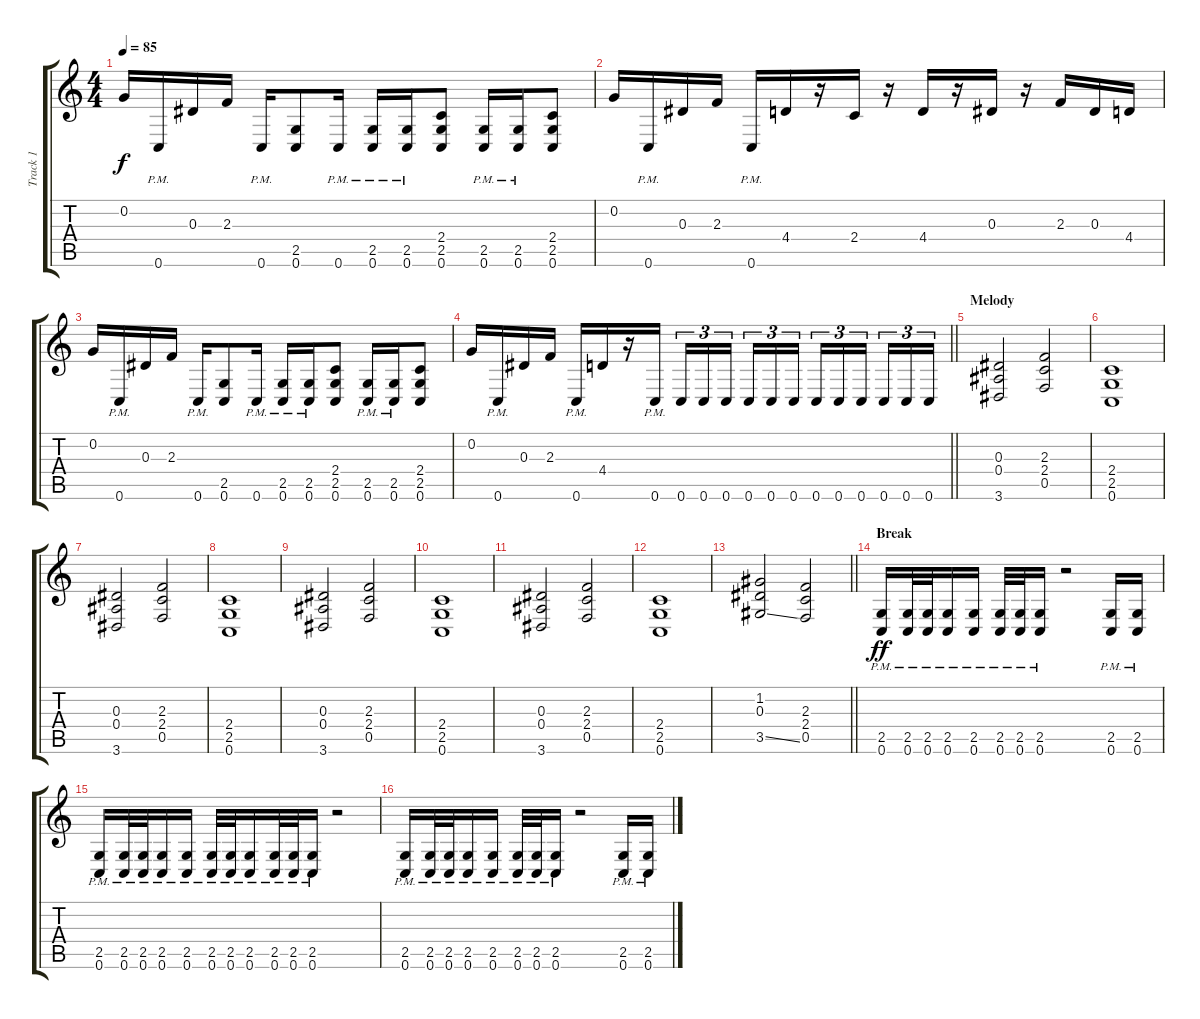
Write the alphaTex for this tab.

\track ("Track 1" "Track 1") {instrument distortionguitar}
\staff {score tabs}
\tuning (C4 G3 Eb3 Bb2 F2 C2) {hide}
\ts (4 4)
\tempo 85
\clef g2
\ks c
0.2.16{dy f} 0.6{pm}.16 0.3.16 2.3.16 0.6{pm}.16 (2.5 0.6).8 0.6{pm}.16 (2.5{pm} 0.6{pm}).16 (2.5{pm} 0.6{pm}).16 (2.4 2.5 0.6).8 (2.5{pm} 0.6{pm}).16 (2.5{pm} 0.6{pm}).16 (2.4 2.5 0.6).8 |
0.2.16 0.6{pm}.16 0.3.16 2.3.16 0.6{pm}.16 4.4.16 r.16 2.4.16 r.16 4.4.16 r.16 0.3.16 r.16 2.3.16 0.3.16 4.4.16 |
0.2.16 0.6{pm}.16 0.3.16 2.3.16 0.6{pm}.16 (2.5 0.6).8 0.6{pm}.16 (2.5{pm} 0.6{pm}).16 (2.5{pm} 0.6{pm}).16 (2.4 2.5 0.6).8 (2.5{pm} 0.6{pm}).16 (2.5{pm} 0.6{pm}).16 (2.4 2.5 0.6).8 |
\barLineRight lightlight
0.2.16 0.6{pm}.16 0.3.16 2.3.16 0.6{pm}.16 4.4.16 r.16 0.6{pm}.16 0.6.16{tu (3 2)} 0.6.16{tu (3 2)} 0.6.16{tu (3 2) beam splitsecondary} 0.6.16{tu (3 2)} 0.6.16{tu (3 2)} 0.6.16{tu (3 2)} 0.6.16{tu (3 2)} 0.6.16{tu (3 2)} 0.6.16{tu (3 2) beam splitsecondary} 0.6.16{tu (3 2)} 0.6.16{tu (3 2)} 0.6.16{tu (3 2)} |
\section ("" "Melody")
(0.3 0.4 3.6).2 (2.3 2.4 0.5).2 |
(2.4 2.5 0.6).1 |
(0.3 0.4 3.6).2 (2.3 2.4 0.5).2 |
(2.4 2.5 0.6).1 |
(0.3 0.4 3.6).2 (2.3 2.4 0.5).2 |
(2.4 2.5 0.6).1 |
(0.3 0.4 3.6).2 (2.3 2.4 0.5).2 |
(2.4 2.5 0.6).1 |
\barLineRight lightlight
(1.2 0.3 3.5{ss}).2 (2.3 2.4 0.5).2 |
\section ("" "Break")
(2.5{pm} 0.6{pm}).16{dy ff} (2.5{pm} 0.6{pm}).32 (2.5{pm} 0.6{pm}).32 (2.5{pm} 0.6{pm}).16 (2.5{pm} 0.6{pm}).16 (2.5{pm} 0.6{pm}).32 (2.5{pm} 0.6{pm}).32 (2.5{pm} 0.6{pm}).16 r.2 (2.5{pm} 0.6{pm}).16 (2.5{pm} 0.6{pm}).16 |
(2.5{pm} 0.6{pm}).16 (2.5{pm} 0.6{pm}).32 (2.5{pm} 0.6{pm}).32 (2.5{pm} 0.6{pm}).16 (2.5{pm} 0.6{pm}).16 (2.5{pm} 0.6{pm}).32 (2.5{pm} 0.6{pm}).32 (2.5{pm} 0.6{pm}).16 (2.5{pm} 0.6{pm}).32 (2.5{pm} 0.6{pm}).32 (2.5{pm} 0.6{pm}).16 r.2 |
(2.5{pm} 0.6{pm}).16 (2.5{pm} 0.6{pm}).32 (2.5{pm} 0.6{pm}).32 (2.5{pm} 0.6{pm}).16 (2.5{pm} 0.6{pm}).16 (2.5{pm} 0.6{pm}).32 (2.5{pm} 0.6{pm}).32 (2.5{pm} 0.6{pm}).16 r.2 (2.5{pm} 0.6{pm}).16 (2.5{pm} 0.6{pm}).16
